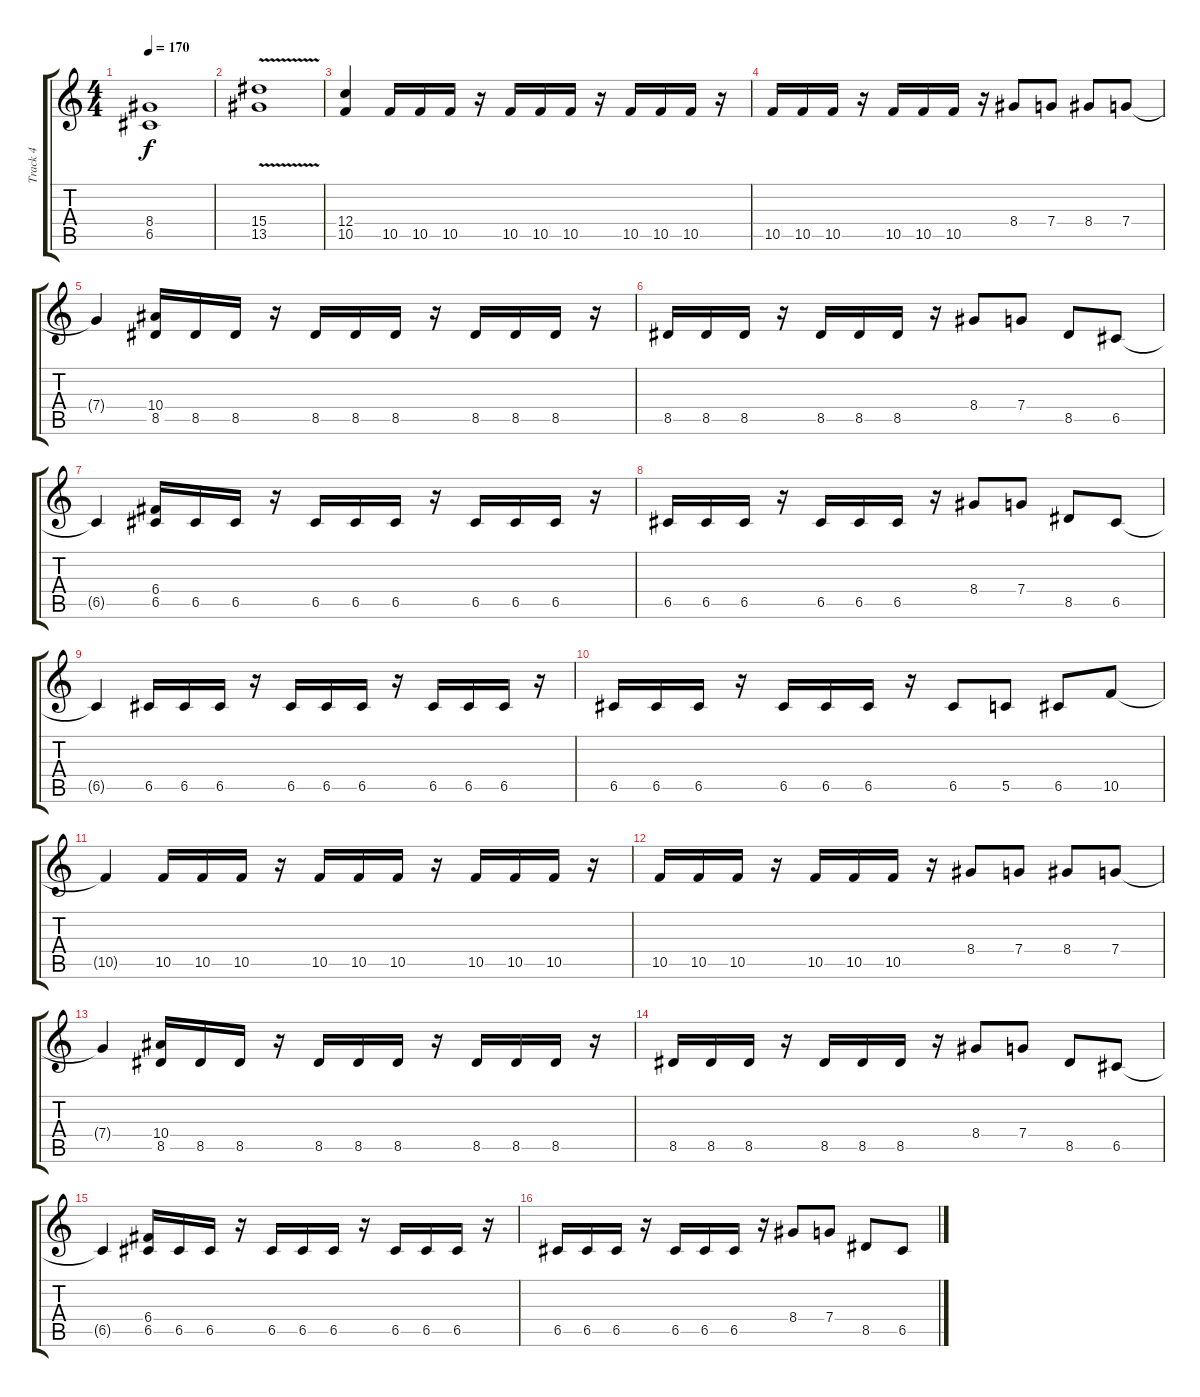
\track ("Track 4" "Track 4") {instrument distortionguitar}
\staff {score tabs}
\tuning (D4 A3 F3 C3 G2 C2) {hide}
\ts (4 4)
\tempo 170
\clef g2
\ks c
(8.4 6.5).1{dy f} |
(15.4 13.5{v}).1 |
(12.4 10.5).4 10.5.16 10.5.16 10.5.16 r.16 10.5.16 10.5.16 10.5.16 r.16 10.5.16 10.5.16 10.5.16 r.16 |
10.5.16 10.5.16 10.5.16 r.16 10.5.16 10.5.16 10.5.16 r.16 8.4.8 7.4.8 8.4.8 7.4.8 |
7.4{t}.4 (10.4 8.5).16 8.5.16 8.5.16 r.16 8.5.16 8.5.16 8.5.16 r.16 8.5.16 8.5.16 8.5.16 r.16 |
8.5.16 8.5.16 8.5.16 r.16 8.5.16 8.5.16 8.5.16 r.16 8.4.8 7.4.8 8.5.8 6.5.8 |
6.5{t}.4 (6.4 6.5).16 6.5.16 6.5.16 r.16 6.5.16 6.5.16 6.5.16 r.16 6.5.16 6.5.16 6.5.16 r.16 |
6.5.16 6.5.16 6.5.16 r.16 6.5.16 6.5.16 6.5.16 r.16 8.4.8 7.4.8 8.5.8 6.5.8 |
6.5{t}.4 6.5.16 6.5.16 6.5.16 r.16 6.5.16 6.5.16 6.5.16 r.16 6.5.16 6.5.16 6.5.16 r.16 |
6.5.16 6.5.16 6.5.16 r.16 6.5.16 6.5.16 6.5.16 r.16 6.5.8 5.5.8 6.5.8 10.5.8 |
10.5{t}.4 10.5.16 10.5.16 10.5.16 r.16 10.5.16 10.5.16 10.5.16 r.16 10.5.16 10.5.16 10.5.16 r.16 |
10.5.16 10.5.16 10.5.16 r.16 10.5.16 10.5.16 10.5.16 r.16 8.4.8 7.4.8 8.4.8 7.4.8 |
7.4{t}.4 (10.4 8.5).16 8.5.16 8.5.16 r.16 8.5.16 8.5.16 8.5.16 r.16 8.5.16 8.5.16 8.5.16 r.16 |
8.5.16 8.5.16 8.5.16 r.16 8.5.16 8.5.16 8.5.16 r.16 8.4.8 7.4.8 8.5.8 6.5.8 |
6.5{t}.4 (6.4 6.5).16 6.5.16 6.5.16 r.16 6.5.16 6.5.16 6.5.16 r.16 6.5.16 6.5.16 6.5.16 r.16 |
6.5.16 6.5.16 6.5.16 r.16 6.5.16 6.5.16 6.5.16 r.16 8.4.8 7.4.8 8.5.8 6.5.8
